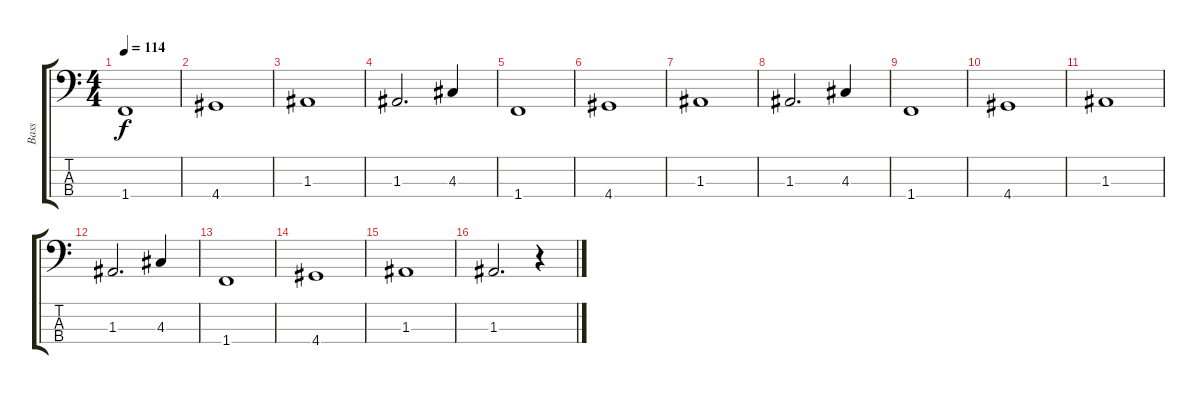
\track ("Bass" "Bass") {instrument electricbassfinger}
\staff {score tabs}
\tuning (G2 D2 A1 E1) {hide}
\ts (4 4)
\tempo 114
\clef f4
\ks c
1.4.1{dy f} |
4.4.1 |
1.3.1 |
1.3.2{d} 4.3.4 |
1.4.1 |
4.4.1 |
1.3.1 |
1.3.2{d} 4.3.4 |
1.4.1 |
4.4.1 |
1.3.1 |
1.3.2{d} 4.3.4 |
1.4.1 |
4.4.1 |
1.3.1 |
1.3.2{d} r.4
